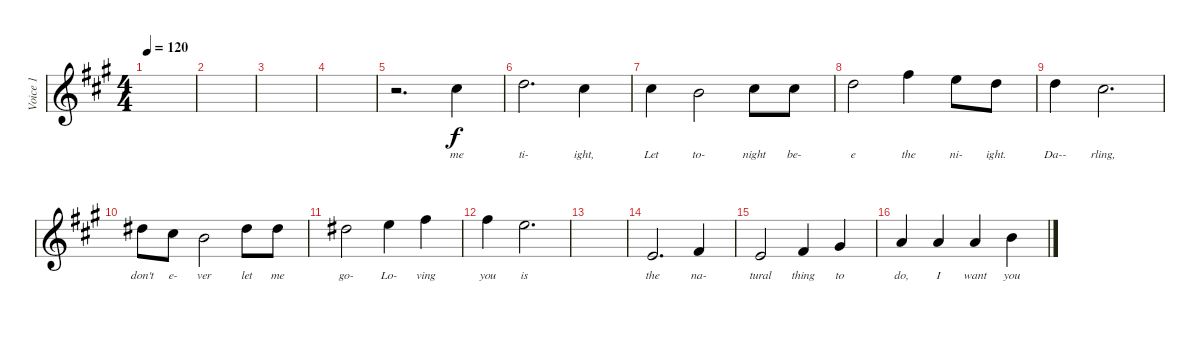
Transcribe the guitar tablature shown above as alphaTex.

\track ("Voice 1" "Voice 1") {instrument synthvoice}
\staff {score}
\tuning (E4 B3 G3 D3 A2 E2) {hide}
\ts (4 4)
\tempo 120
\clef g2
\ks a
|
|
|
|
r.2{d} 9.1.4{lyrics (0 "me") lyrics (1 "") lyrics (2 "") lyrics (3 "") lyrics (4 "")} |
10.1.2{d lyrics (0 "ti-") lyrics (1 "") lyrics (2 "") lyrics (3 "") lyrics (4 "")} 9.1.4{lyrics (0 "ight,") lyrics (1 "") lyrics (2 "") lyrics (3 "") lyrics (4 "")} |
9.1.4{lyrics (0 "Let") lyrics (1 "") lyrics (2 "") lyrics (3 "") lyrics (4 "")} 7.1.2{lyrics (0 "to-") lyrics (1 "") lyrics (2 "") lyrics (3 "") lyrics (4 "")} 9.1.8{lyrics (0 "night") lyrics (1 "") lyrics (2 "") lyrics (3 "") lyrics (4 "")} 9.1.8{lyrics (0 "be-") lyrics (1 "") lyrics (2 "") lyrics (3 "") lyrics (4 "")} |
10.1.2{lyrics (0 "e") lyrics (1 "") lyrics (2 "") lyrics (3 "") lyrics (4 "")} 14.1.4{lyrics (0 "the") lyrics (1 "") lyrics (2 "") lyrics (3 "") lyrics (4 "")} 12.1.8{lyrics (0 "ni-") lyrics (1 "") lyrics (2 "") lyrics (3 "") lyrics (4 "")} 10.1.8{lyrics (0 "ight.") lyrics (1 "") lyrics (2 "") lyrics (3 "") lyrics (4 "")} |
10.1.4{lyrics (0 "Da--") lyrics (1 "") lyrics (2 "") lyrics (3 "") lyrics (4 "")} 9.1.2{d lyrics (0 "rling,") lyrics (1 "") lyrics (2 "") lyrics (3 "") lyrics (4 "")} |
11.1.8{lyrics (0 "don't") lyrics (1 "") lyrics (2 "") lyrics (3 "") lyrics (4 "")} 9.1.8{lyrics (0 "e-") lyrics (1 "") lyrics (2 "") lyrics (3 "") lyrics (4 "")} 7.1.2{lyrics (0 "ver") lyrics (1 "") lyrics (2 "") lyrics (3 "") lyrics (4 "")} 11.1.8{lyrics (0 "let") lyrics (1 "") lyrics (2 "") lyrics (3 "") lyrics (4 "")} 11.1.8{lyrics (0 "me") lyrics (1 "") lyrics (2 "") lyrics (3 "") lyrics (4 "")} |
11.1.2{lyrics (0 "go-") lyrics (1 "") lyrics (2 "") lyrics (3 "") lyrics (4 "")} 12.1.4{lyrics (0 "Lo-") lyrics (1 "") lyrics (2 "") lyrics (3 "") lyrics (4 "")} 14.1.4{lyrics (0 "ving") lyrics (1 "") lyrics (2 "") lyrics (3 "") lyrics (4 "")} |
14.1.4{lyrics (0 "you") lyrics (1 "") lyrics (2 "") lyrics (3 "") lyrics (4 "")} 12.1.2{d lyrics (0 "is") lyrics (1 "") lyrics (2 "") lyrics (3 "") lyrics (4 "")} |
|
5.2.2{d lyrics (0 "the") lyrics (1 "") lyrics (2 "") lyrics (3 "") lyrics (4 "")} 7.2.4{lyrics (0 "na-") lyrics (1 "") lyrics (2 "") lyrics (3 "") lyrics (4 "")} |
5.2.2{lyrics (0 "tural") lyrics (1 "") lyrics (2 "") lyrics (3 "") lyrics (4 "")} 7.2.4{lyrics (0 "thing") lyrics (1 "") lyrics (2 "") lyrics (3 "") lyrics (4 "")} 9.2.4{lyrics (0 "to") lyrics (1 "") lyrics (2 "") lyrics (3 "") lyrics (4 "")} |
5.1.4{lyrics (0 "do,") lyrics (1 "") lyrics (2 "") lyrics (3 "") lyrics (4 "")} 5.1.4{lyrics (0 "I") lyrics (1 "") lyrics (2 "") lyrics (3 "") lyrics (4 "")} 5.1.4{lyrics (0 "want") lyrics (1 "") lyrics (2 "") lyrics (3 "") lyrics (4 "")} 7.1.4{lyrics (0 "you") lyrics (1 "") lyrics (2 "") lyrics (3 "") lyrics (4 "")}
